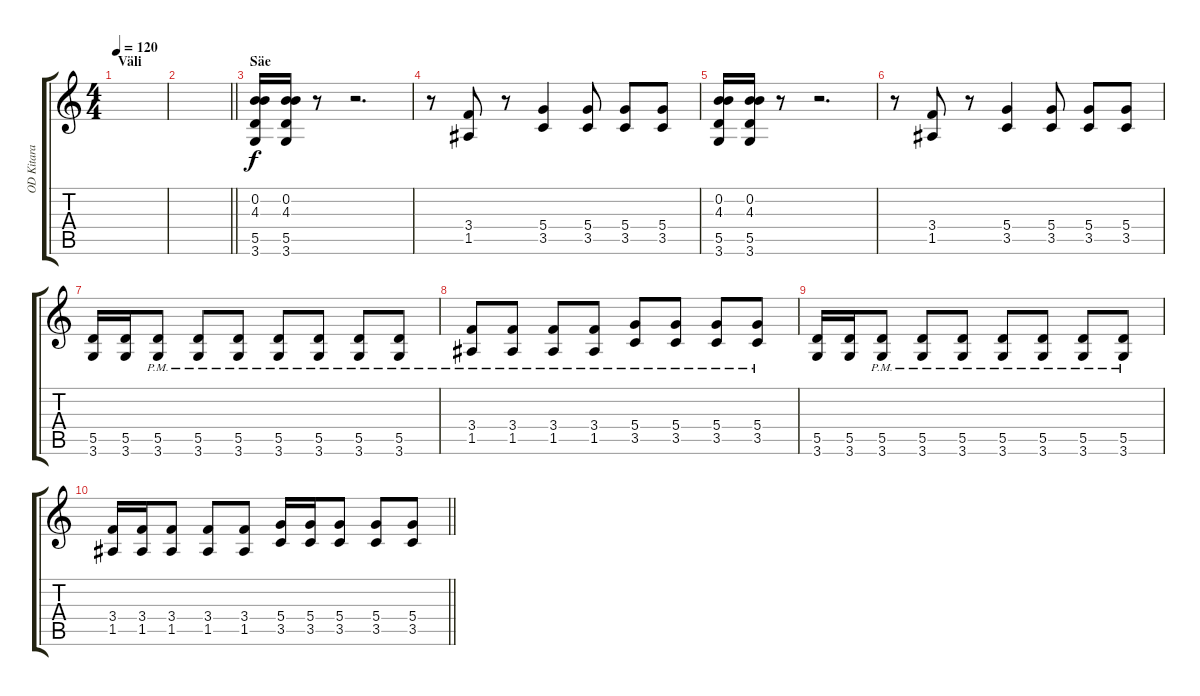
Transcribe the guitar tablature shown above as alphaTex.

\track ("OD Kitara" "OD Kitara") {instrument overdrivenguitar}
\staff {score tabs}
\tuning (E4 B3 G3 D3 A2 E2) {hide}
\ts (4 4)
\section ("" "Väli")
\tempo 120
\clef g2
\ks c
|
\barLineRight lightlight
|
\section ("" "Säe")
(0.2 4.3 5.5 3.6).16 (0.2 4.3 5.5 3.6).16 r.8 r.2{d} |
r.8 (3.4 1.5).8 r.8 (5.4 3.5).4 (5.4 3.5).8 (5.4 3.5).8 (5.4 3.5).8 |
(0.2 4.3 5.5 3.6).16 (0.2 4.3 5.5 3.6).16 r.8 r.2{d} |
r.8 (3.4 1.5).8 r.8 (5.4 3.5).4 (5.4 3.5).8 (5.4 3.5).8 (5.4 3.5).8 |
(5.5 3.6).16 (5.5 3.6).16 (5.5{pm} 3.6{pm}).8 (5.5{pm} 3.6{pm}).8 (5.5{pm} 3.6{pm}).8 (5.5{pm} 3.6{pm}).8 (5.5{pm} 3.6{pm}).8 (5.5{pm} 3.6{pm}).8 (5.5{pm} 3.6{pm}).8 |
(3.4{pm} 1.5{pm}).8 (3.4{pm} 1.5{pm}).8 (3.4{pm} 1.5{pm}).8 (3.4{pm} 1.5{pm}).8 (5.4{pm} 3.5{pm}).8 (5.4{pm} 3.5{pm}).8 (5.4{pm} 3.5{pm}).8 (5.4{pm} 3.5{pm}).8 |
(5.5 3.6).16 (5.5 3.6).16 (5.5{pm} 3.6{pm}).8 (5.5{pm} 3.6{pm}).8 (5.5{pm} 3.6{pm}).8 (5.5{pm} 3.6{pm}).8 (5.5{pm} 3.6{pm}).8 (5.5{pm} 3.6{pm}).8 (5.5{pm} 3.6{pm}).8 |
\barLineRight lightlight
(3.4 1.5).16 (3.4 1.5).16 (3.4 1.5).8 (3.4 1.5).8 (3.4 1.5).8 (5.4 3.5).16 (5.4 3.5).16 (5.4 3.5).8 (5.4 3.5).8 (5.4 3.5).8
